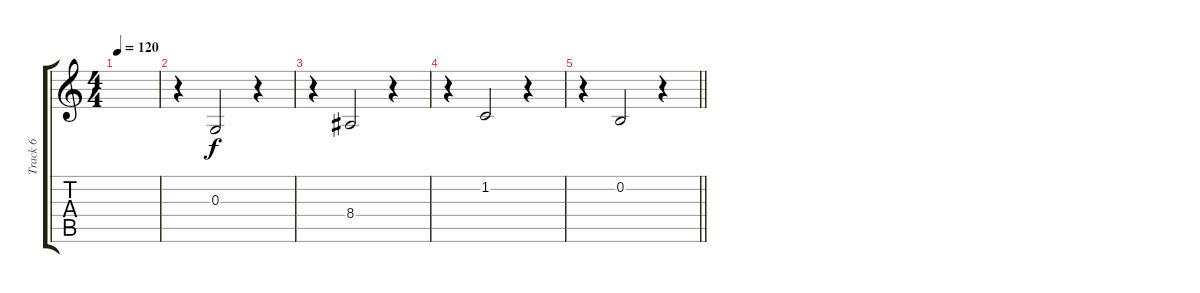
\track ("Track 6" "Track 6") {instrument glockenspiel}
\staff {score tabs}
\tuning (E4 B3 G3 D3 A2 E2) {hide}
\ts (4 4)
\tempo 120
\clef g2
\ks c
|
r.4 0.3.2 r.4 |
r.4 8.4.2 r.4 |
r.4 1.2.2 r.4 |
\barLineRight lightlight
r.4 0.2.2 r.4
